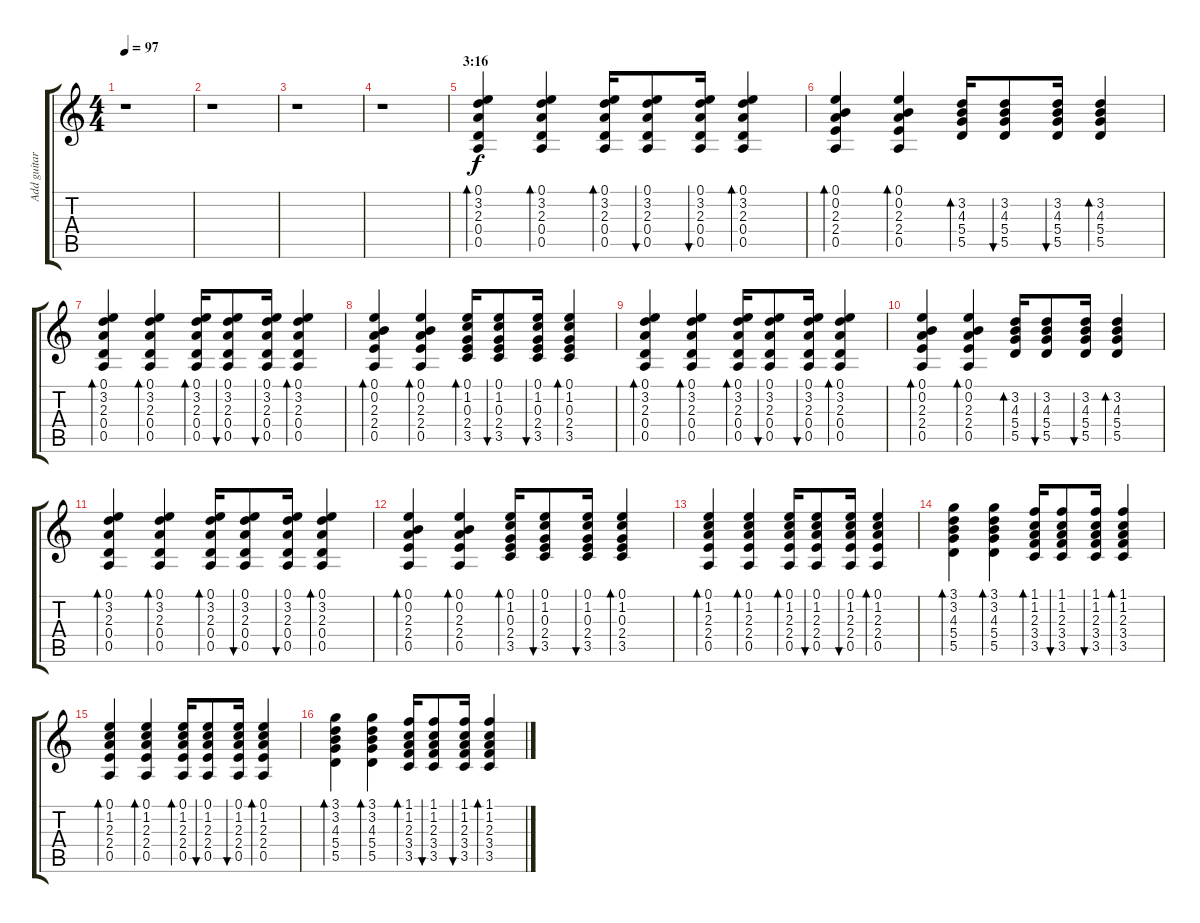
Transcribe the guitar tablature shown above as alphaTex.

\track ("Add guitar 1" "Add guitar") {instrument overdrivenguitar}
\staff {score tabs}
\tuning (E4 B3 G3 D3 A2 E2) {hide}
\ts (4 4)
\tempo 97
\clef g2
\ks c
r.1{dy f} |
r.1 |
r.1 |
r.1 |
\section ("" "3:16")
(0.1 3.2 2.3 0.4 0.5).4{bd 60 volume 10 balance 16 instrument acousticguitarnylon} (0.1 3.2 2.3 0.4 0.5).4{bd 60} (0.1 3.2 2.3 0.4 0.5).16{bd 60} (0.1 3.2 2.3 0.4 0.5).8{bu 60} (0.1 3.2 2.3 0.4 0.5).16{bu 60} (0.1 3.2 2.3 0.4 0.5).4{bd 60} |
(0.1 0.2 2.3 2.4 0.5).4{bd 60 volume 10 balance 16 instrument acousticguitarnylon} (0.1 0.2 2.3 2.4 0.5).4{bd 60} (3.2 4.3 5.4 5.5).16{bd 60} (3.2 4.3 5.4 5.5).8{bu 60} (3.2 4.3 5.4 5.5).16{bu 60} (3.2 4.3 5.4 5.5).4{bd 60} |
(0.1 3.2 2.3 0.4 0.5).4{bd 60 volume 10 balance 16 instrument acousticguitarnylon} (0.1 3.2 2.3 0.4 0.5).4{bd 60} (0.1 3.2 2.3 0.4 0.5).16{bd 60} (0.1 3.2 2.3 0.4 0.5).8{bu 60} (0.1 3.2 2.3 0.4 0.5).16{bu 60} (0.1 3.2 2.3 0.4 0.5).4{bd 60} |
(0.1 0.2 2.3 2.4 0.5).4{bd 60 volume 10 balance 16 instrument acousticguitarnylon} (0.1 0.2 2.3 2.4 0.5).4{bd 60} (0.1 1.2 0.3 2.4 3.5).16{bd 60} (0.1 1.2 0.3 2.4 3.5).8{bu 60} (0.1 1.2 0.3 2.4 3.5).16{bu 60} (0.1 1.2 0.3 2.4 3.5).4{bd 60} |
(0.1 3.2 2.3 0.4 0.5).4{bd 60 volume 10 balance 16 instrument acousticguitarnylon} (0.1 3.2 2.3 0.4 0.5).4{bd 60} (0.1 3.2 2.3 0.4 0.5).16{bd 60} (0.1 3.2 2.3 0.4 0.5).8{bu 60} (0.1 3.2 2.3 0.4 0.5).16{bu 60} (0.1 3.2 2.3 0.4 0.5).4{bd 60} |
(0.1 0.2 2.3 2.4 0.5).4{bd 60 volume 10 balance 16 instrument acousticguitarnylon} (0.1 0.2 2.3 2.4 0.5).4{bd 60} (3.2 4.3 5.4 5.5).16{bd 60} (3.2 4.3 5.4 5.5).8{bu 60} (3.2 4.3 5.4 5.5).16{bu 60} (3.2 4.3 5.4 5.5).4{bd 60} |
(0.1 3.2 2.3 0.4 0.5).4{bd 60 volume 10 balance 16 instrument acousticguitarnylon} (0.1 3.2 2.3 0.4 0.5).4{bd 60} (0.1 3.2 2.3 0.4 0.5).16{bd 60} (0.1 3.2 2.3 0.4 0.5).8{bu 60} (0.1 3.2 2.3 0.4 0.5).16{bu 60} (0.1 3.2 2.3 0.4 0.5).4{bd 60} |
(0.1 0.2 2.3 2.4 0.5).4{bd 60 volume 10 balance 16 instrument acousticguitarnylon} (0.1 0.2 2.3 2.4 0.5).4{bd 60} (0.1 1.2 0.3 2.4 3.5).16{bd 60} (0.1 1.2 0.3 2.4 3.5).8{bu 60} (0.1 1.2 0.3 2.4 3.5).16{bu 60} (0.1 1.2 0.3 2.4 3.5).4{bd 60} |
(0.1 1.2 2.3 2.4 0.5).4{bd 60 volume 10 balance 16 instrument acousticguitarnylon} (0.1 1.2 2.3 2.4 0.5).4{bd 60} (0.1 1.2 2.3 2.4 0.5).16{bd 60} (0.1 1.2 2.3 2.4 0.5).8{bu 60} (0.1 1.2 2.3 2.4 0.5).16{bu 60} (0.1 1.2 2.3 2.4 0.5).4{bd 60} |
(3.1 3.2 4.3 5.4 5.5).4{bd 60 volume 10 balance 16 instrument acousticguitarnylon} (3.1 3.2 4.3 5.4 5.5).4{bd 60} (1.1 1.2 2.3 3.4 3.5).16{bd 60} (1.1 1.2 2.3 3.4 3.5).8{bu 60} (1.1 1.2 2.3 3.4 3.5).16{bu 60} (1.1 1.2 2.3 3.4 3.5).4{bd 60} |
(0.1 1.2 2.3 2.4 0.5).4{bd 60 volume 10 balance 16 instrument acousticguitarnylon} (0.1 1.2 2.3 2.4 0.5).4{bd 60} (0.1 1.2 2.3 2.4 0.5).16{bd 60} (0.1 1.2 2.3 2.4 0.5).8{bu 60} (0.1 1.2 2.3 2.4 0.5).16{bu 60} (0.1 1.2 2.3 2.4 0.5).4{bd 60} |
(3.1 3.2 4.3 5.4 5.5).4{bd 60 volume 10 balance 16 instrument acousticguitarnylon} (3.1 3.2 4.3 5.4 5.5).4{bd 60} (1.1 1.2 2.3 3.4 3.5).16{bd 60} (1.1 1.2 2.3 3.4 3.5).8{bu 60} (1.1 1.2 2.3 3.4 3.5).16{bu 60} (1.1 1.2 2.3 3.4 3.5).4{bd 60}
